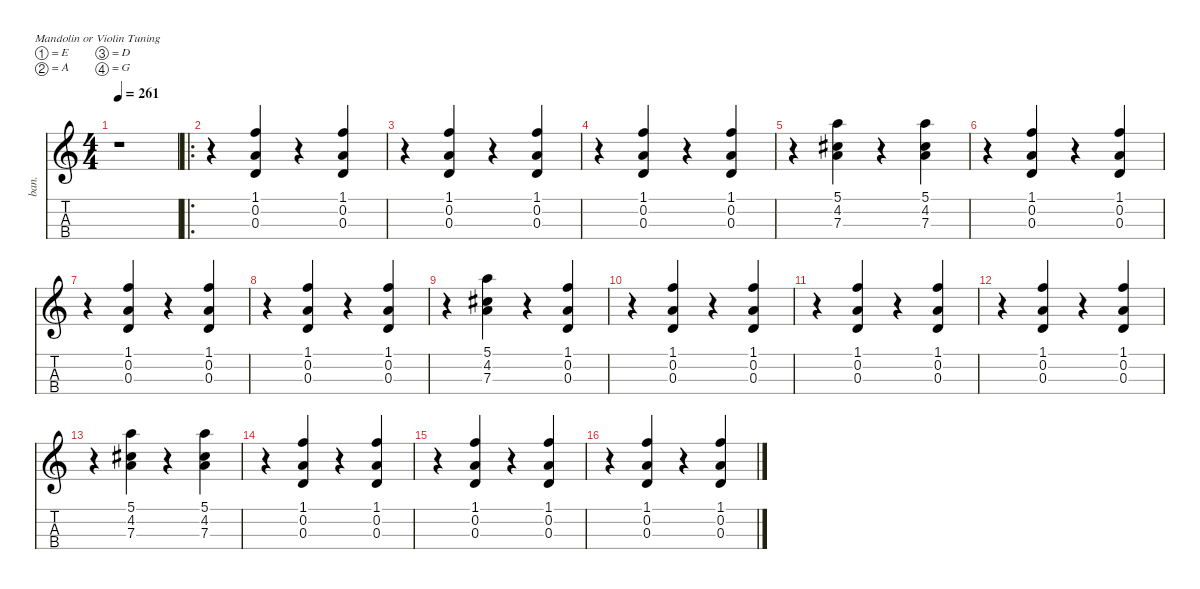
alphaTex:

\defaultSystemsLayout 4
\hideDynamics
\bracketExtendMode nobrackets
\track ("Rythym Mandolin" "ban.") {mute instrument banjo}
\staff {score tabs}
\tuning (E5 A4 D4 G3)
\ts (4 4)
\tempo 261
\clef g2
\ks c
r.1{dy f instrument banjo} |
\ro
r.4 (1.1 0.2 0.3).4 r.4 (1.1 0.2 0.3).4 |
r.4 (1.1 0.2 0.3).4 r.4 (1.1 0.2 0.3).4 |
r.4 (1.1 0.2 0.3).4 r.4 (1.1 0.2 0.3).4 |
r.4 (5.1 4.2{acc #} 7.3).4 r.4 (5.1 4.2{acc #} 7.3).4 |
r.4 (1.1 0.2 0.3).4 r.4 (1.1 0.2 0.3).4 |
r.4 (1.1 0.2 0.3).4 r.4 (1.1 0.2 0.3).4 |
r.4 (1.1 0.2 0.3).4 r.4 (1.1 0.2 0.3).4 |
r.4 (5.1 4.2{acc #} 7.3).4 r.4 (1.1 0.2 0.3).4 |
r.4 (1.1 0.2 0.3).4 r.4 (1.1 0.2 0.3).4 |
r.4 (1.1 0.2 0.3).4 r.4 (1.1 0.2 0.3).4 |
r.4 (1.1 0.2 0.3).4 r.4 (1.1 0.2 0.3).4 |
r.4 (5.1 4.2{acc #} 7.3).4 r.4 (5.1 4.2{acc #} 7.3).4 |
r.4 (1.1 0.2 0.3).4 r.4 (1.1 0.2 0.3).4 |
r.4 (1.1 0.2 0.3).4 r.4 (1.1 0.2 0.3).4 |
r.4 (1.1 0.2 0.3).4 r.4 (1.1 0.2 0.3).4
